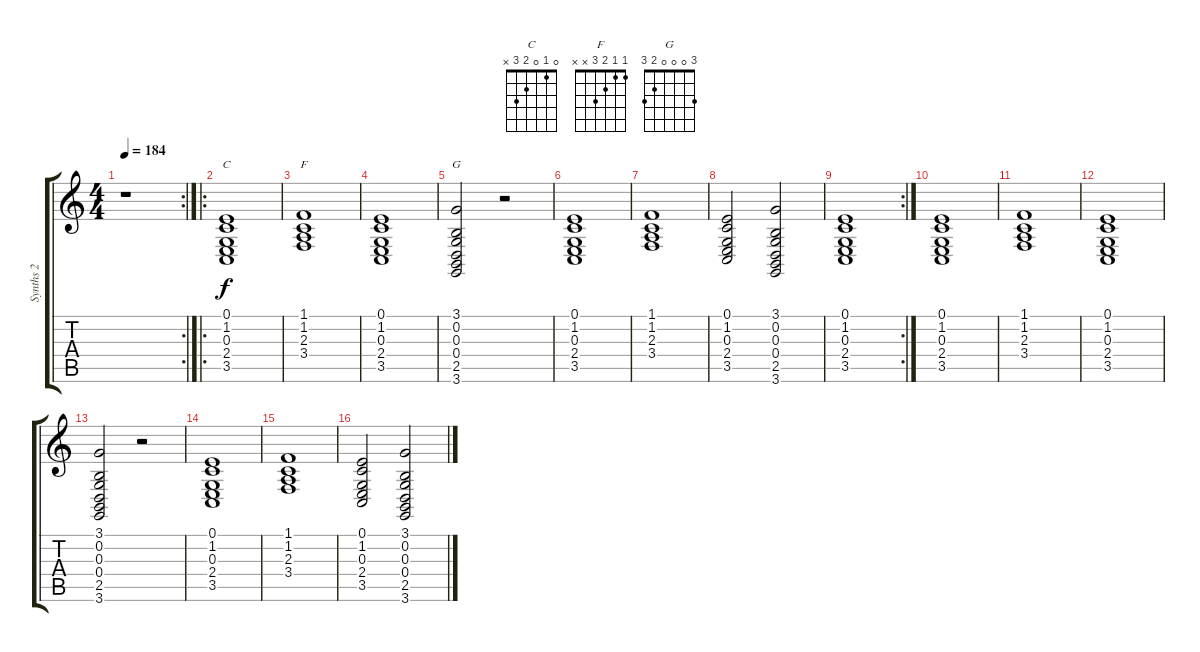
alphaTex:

\track ("Synths 2" "Synths 2") {instrument synthstrings1}
\staff {score tabs}
\tuning (E4 B3 G3 D3 A2 E2) {hide}
\chord ("C" 0 1 0 2 3 x)
\chord ("F" 1 1 2 3 x x)
\chord ("G" 3 0 0 0 2 3)
\rc 2
\ts (4 4)
\tempo 184
\clef g2
\ks c
r.1{dy f} |
\ro
(0.1 1.2 0.3 2.4 3.5).1{ch "C"} |
(1.1 1.2 2.3 3.4).1{ch "F"} |
(0.1 1.2 0.3 2.4 3.5).1 |
(3.1 0.2 0.3 0.4 2.5 3.6).2{ch "G"} r.2 |
(0.1 1.2 0.3 2.4 3.5).1 |
(1.1 1.2 2.3 3.4).1 |
(0.1 1.2 0.3 2.4 3.5).2 (3.1 0.2 0.3 0.4 2.5 3.6).2 |
\rc 2
(0.1 1.2 0.3 2.4 3.5).1 |
(0.1 1.2 0.3 2.4 3.5).1 |
(1.1 1.2 2.3 3.4).1 |
(0.1 1.2 0.3 2.4 3.5).1 |
(3.1 0.2 0.3 0.4 2.5 3.6).2 r.2 |
(0.1 1.2 0.3 2.4 3.5).1 |
(1.1 1.2 2.3 3.4).1 |
(0.1 1.2 0.3 2.4 3.5).2 (3.1 0.2 0.3 0.4 2.5 3.6).2
